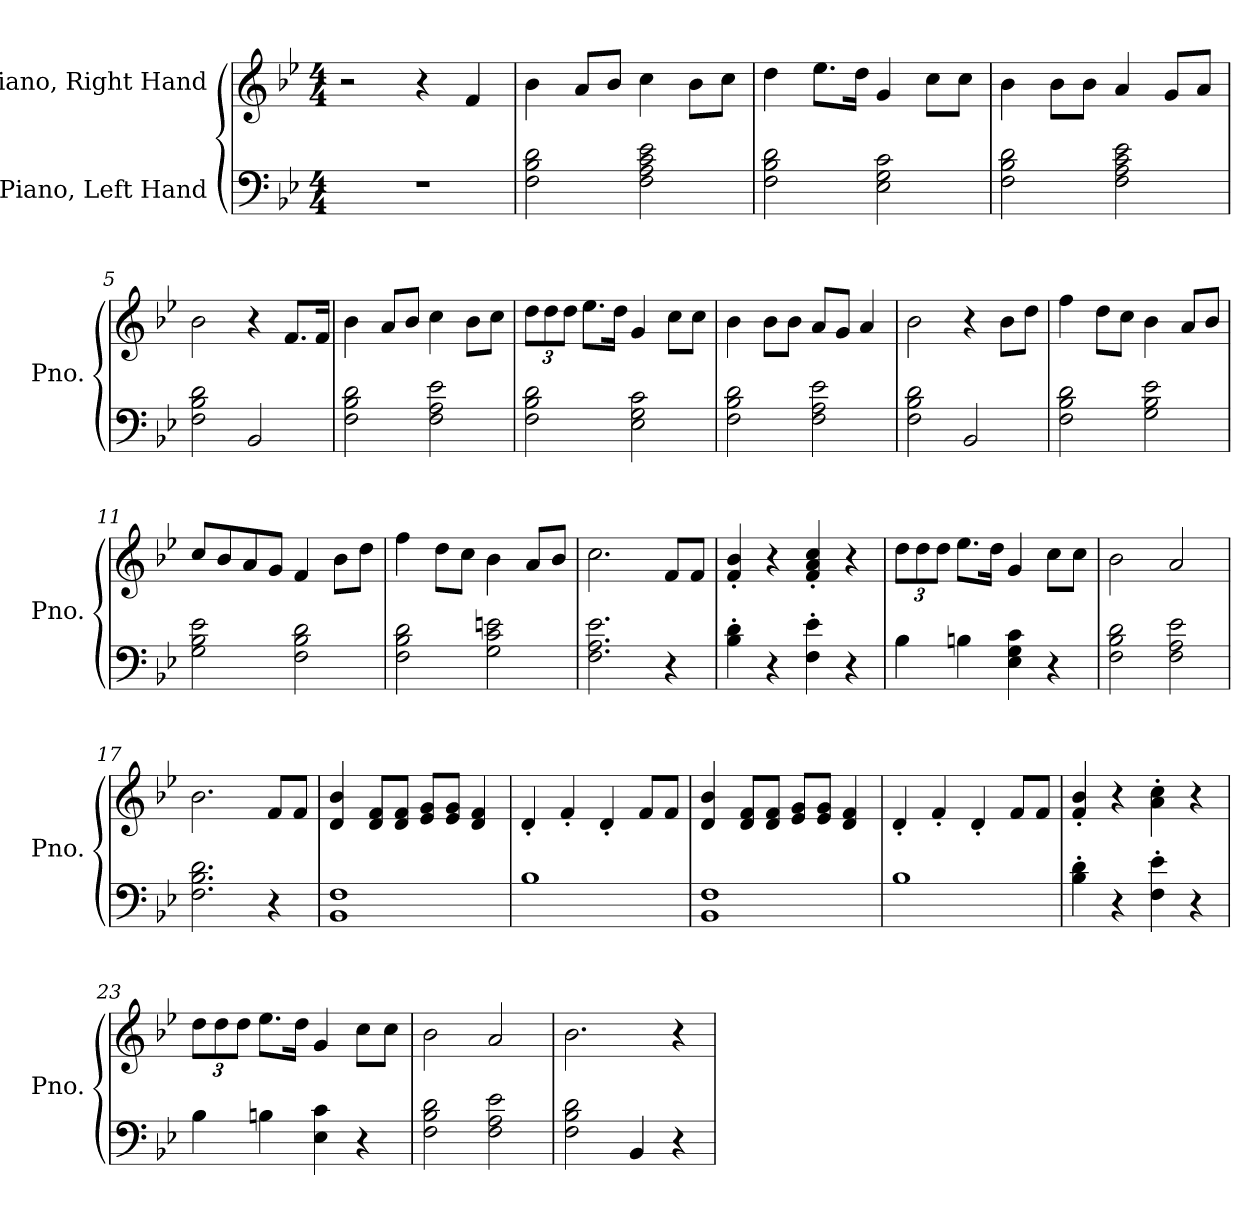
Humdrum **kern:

**kern	**kern
*part2	*part1
*staff2	*staff1
*I"Piano, Left Hand	*I"Piano, Right Hand
*I'Pno.	*I'Pno.
*clefF4	*clefG2
*k[b-e-]	*k[b-e-]
*M4/4	*M4/4
*MM100	*MM100
=1	=1
1r	2r
.	4r
.	4f/
=2	=2
2F\ 2B-\ 2d\	4b-\
.	8a/L
.	8b-/J
2F\ 2A\ 2c\ 2e-\	4cc\
.	8b-\L
.	8cc\J
=3	=3
2F\ 2B-\ 2d\	4dd\
.	8.ee-\L
.	16dd\Jk
2E-\ 2G\ 2c\	4g/
.	8cc\L
.	8cc\J
=4	=4
2F\ 2B-\ 2d\	4b-\
.	8b-\L
.	8b-\J
2F\ 2A\ 2c\ 2e-\	4a/
.	8g/L
.	8a/J
=5	=5
2F\ 2B-\ 2d\	2b-\
2BB-/	4r
.	8.f/L
.	16f/Jk
!!LO:LB:g=z
=6	=6
2F\ 2B-\ 2d\	4b-\
.	8a/L
.	8b-/J
2F\ 2A\ 2e-\	4cc\
.	8b-\L
.	8cc\J
=7	=7
*	*Xbrackettup
2F\ 2B-\ 2d\	12dd\L
.	12dd\
.	12dd\J
.	8.ee-\L
.	16dd\Jk
2E-\ 2G\ 2c\	4g/
.	8cc\L
.	8cc\J
=8	=8
2F\ 2B-\ 2d\	4b-\
.	8b-\L
.	8b-\J
2F\ 2A\ 2e-\	8a/L
.	8g/J
.	4a/
=9	=9
2F\ 2B-\ 2d\	2b-\
2BB-/	4r
.	8b-\L
.	8dd\J
=10	=10
2F\ 2B-\ 2d\	4ff\
.	8dd\L
.	8cc\J
2G\ 2B-\ 2e-\	4b-\
.	8a/L
.	8b-/J
=11	=11
2G\ 2B-\ 2e-\	8cc/L
.	8b-/
.	8a/
.	8g/J
2F\ 2B-\ 2d\	4f/
.	8b-\L
.	8dd\J
!!LO:LB:g=z
=12	=12
2F\ 2B-\ 2d\	4ff\
.	8dd\L
.	8cc\J
2G\ 2c\ 2en\	4b-\
.	8a/L
.	8b-/J
=13	=13
2.F\ 2.A\ 2.e-\	2.cc\
4r	8f/L
.	8f/J
=14	=14
4B-\' 4d\'	4f/' 4b-/'
4r	4r
4F\' 4e-\'	4f/' 4a/' 4cc/'
4r	4r
=15	=15
4B-\	12dd\L
.	12dd\
.	12dd\J
4Bn\	8.ee-\L
.	16dd\Jk
4E-\ 4G\ 4c\	4g/
4r	8cc\L
.	8cc\J
=16	=16
2F\ 2B-\ 2d\	2b-\
2F\ 2A\ 2e-\	2a/
=17	=17
2.F\ 2.B-\ 2.d\	2.b-\
4r	8f/L
.	8f/J
=18	=18
1BB- 1F	4d/ 4b-/
.	8d/ 8f/L
.	8d/ 8f/J
.	8e-/ 8g/L
.	8e-/ 8g/J
.	4d/ 4f/
!!LO:LB:g=z
=19	=19
1B-	4d'/
.	4f'/
.	4d'/
.	8f/L
.	8f/J
=20	=20
1BB- 1F	4d/ 4b-/
.	8d/ 8f/L
.	8d/ 8f/J
.	8e-/ 8g/L
.	8e-/ 8g/J
.	4d/ 4f/
=21	=21
1B-	4d'/
.	4f'/
.	4d'/
.	8f/L
.	8f/J
=22	=22
4B-\' 4d\'	4f/' 4b-/'
4r	4r
4F\' 4e-\'	4a\' 4cc\'
4r	4r
=23	=23
4B-\	12dd\L
.	12dd\
.	12dd\J
4Bn\	8.ee-\L
.	16dd\Jk
4E-\ 4c\	4g/
4r	8cc\L
.	8cc\J
=24	=24
2F\ 2B-\ 2d\	2b-\
2F\ 2A\ 2e-\	2a/
=25	=25
2F\ 2B-\ 2d\	2.b-\
4BB-/	.
4r	4r
=	=
*-	*-
